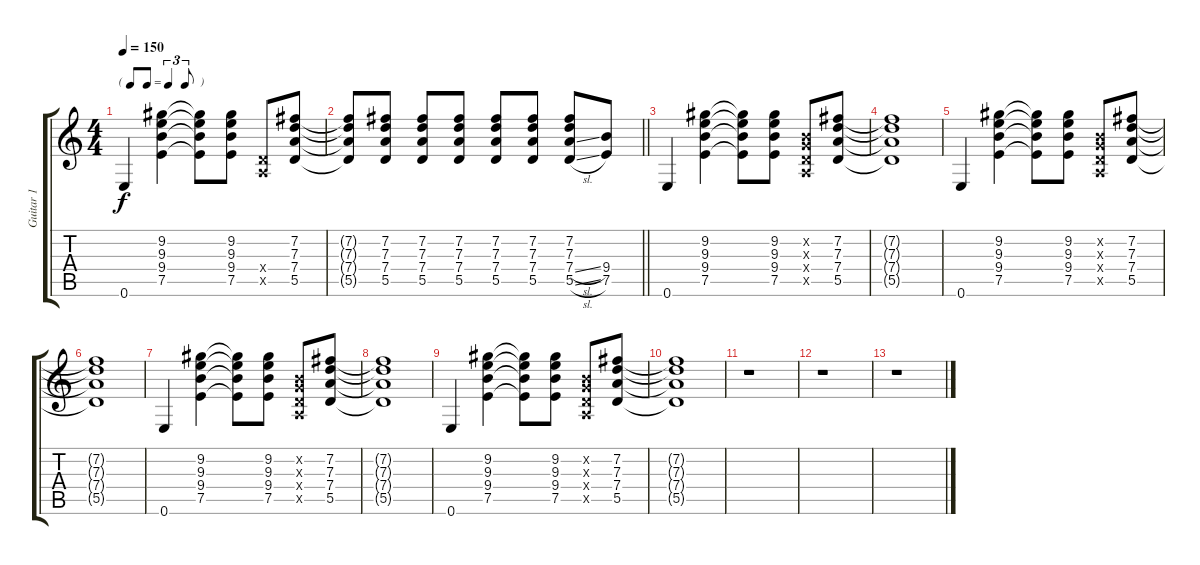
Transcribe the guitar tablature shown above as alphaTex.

\track ("Guitar 1" "Guitar 1") {instrument acousticguitarsteel}
\staff {score tabs}
\tuning (E4 B3 G3 D3 A2 E2) {hide}
\ts (4 4)
\tf triplet8th
\tempo 150
\clef g2
\ks c
0.6.4{dy f} (9.2 9.3 9.4 7.5).4 (9.2{t} 9.3{t} 9.4{t} 7.5{t}).8 (9.2 9.3 9.4 7.5).8 (0.4{x} 0.5{x}).8 (7.2 7.3 7.4 5.5).8 |
\barLineRight lightlight
(7.2{t} 7.3{t} 7.4{t} 5.5{t}).8 (7.2 7.3 7.4 5.5).8 (7.2 7.3 7.4 5.5).8 (7.2 7.3 7.4 5.5).8 (7.2 7.3 7.4 5.5).8 (7.2 7.3 7.4 5.5).8 (7.2 7.3 7.4{sl} 5.5{sl}).8 (9.4 7.5).8 |
0.6.4 (9.2 9.3 9.4 7.5).4 (9.2{t} 9.3{t} 9.4{t} 7.5{t}).8 (9.2 9.3 9.4 7.5).8 (0.2{x} 0.3{x} 0.4{x} 0.5{x}).8 (7.2 7.3 7.4 5.5).8 |
(7.2{t} 7.3{t} 7.4{t} 5.5{t}).1 |
0.6.4 (9.2 9.3 9.4 7.5).4 (9.2{t} 9.3{t} 9.4{t} 7.5{t}).8 (9.2 9.3 9.4 7.5).8 (0.2{x} 0.3{x} 0.4{x} 0.5{x}).8 (7.2 7.3 7.4 5.5).8 |
(7.2{t} 7.3{t} 7.4{t} 5.5{t}).1 |
0.6.4 (9.2 9.3 9.4 7.5).4 (9.2{t} 9.3{t} 9.4{t} 7.5{t}).8 (9.2 9.3 9.4 7.5).8 (0.2{x} 0.3{x} 0.4{x} 0.5{x}).8 (7.2 7.3 7.4 5.5).8 |
(7.2{t} 7.3{t} 7.4{t} 5.5{t}).1 |
0.6.4 (9.2 9.3 9.4 7.5).4 (9.2{t} 9.3{t} 9.4{t} 7.5{t}).8 (9.2 9.3 9.4 7.5).8 (0.2{x} 0.3{x} 0.4{x} 0.5{x}).8 (7.2 7.3 7.4 5.5).8 |
(7.2{t} 7.3{t} 7.4{t} 5.5{t}).1 |
r.1 |
r.1 |
r.1
